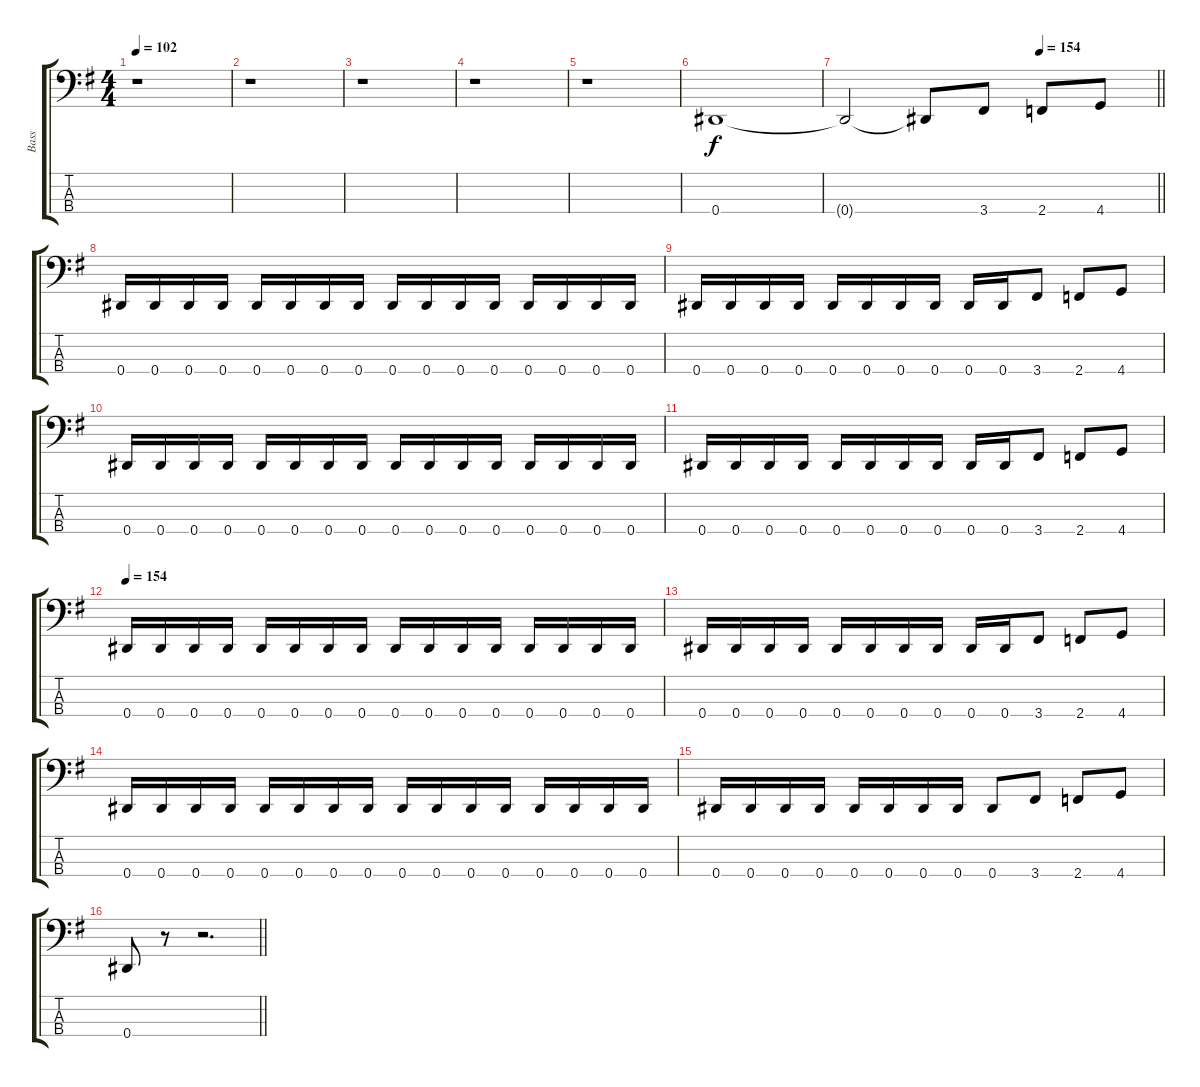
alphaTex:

\track ("Bass" "Bass") {instrument electricbasspick}
\staff {score tabs}
\tuning (Gb2 Db2 Ab1 Eb1) {hide}
\ts (4 4)
\tempo 102
\clef f4
\ks eminor
r.1{dy f instrument electricbasspick} |
r.1 |
r.1 |
r.1 |
r.1 |
0.4.1 |
\tempo (154 0.625)
\barLineRight lightlight
0.4{t}.2 0.4{t}.8 3.4.8 2.4.8 4.4.8 |
0.4.16 0.4.16 0.4.16 0.4.16 0.4.16 0.4.16 0.4.16 0.4.16 0.4.16 0.4.16 0.4.16 0.4.16 0.4.16 0.4.16 0.4.16 0.4.16 |
0.4.16 0.4.16 0.4.16 0.4.16 0.4.16 0.4.16 0.4.16 0.4.16 0.4.16 0.4.16 3.4.8 2.4.8 4.4.8 |
0.4.16 0.4.16 0.4.16 0.4.16 0.4.16 0.4.16 0.4.16 0.4.16 0.4.16 0.4.16 0.4.16 0.4.16 0.4.16 0.4.16 0.4.16 0.4.16 |
0.4.16 0.4.16 0.4.16 0.4.16 0.4.16 0.4.16 0.4.16 0.4.16 0.4.16 0.4.16 3.4.8 2.4.8 4.4.8 |
\tempo 154
0.4.16 0.4.16 0.4.16 0.4.16 0.4.16 0.4.16 0.4.16 0.4.16 0.4.16 0.4.16 0.4.16 0.4.16 0.4.16 0.4.16 0.4.16 0.4.16 |
0.4.16 0.4.16 0.4.16 0.4.16 0.4.16 0.4.16 0.4.16 0.4.16 0.4.16 0.4.16 3.4.8 2.4.8 4.4.8 |
0.4.16 0.4.16 0.4.16 0.4.16 0.4.16 0.4.16 0.4.16 0.4.16 0.4.16 0.4.16 0.4.16 0.4.16 0.4.16 0.4.16 0.4.16 0.4.16 |
0.4.16 0.4.16 0.4.16 0.4.16 0.4.16 0.4.16 0.4.16 0.4.16 0.4.8 3.4.8 2.4.8 4.4.8 |
\barLineRight lightlight
0.4.8 r.8 r.2{d}
